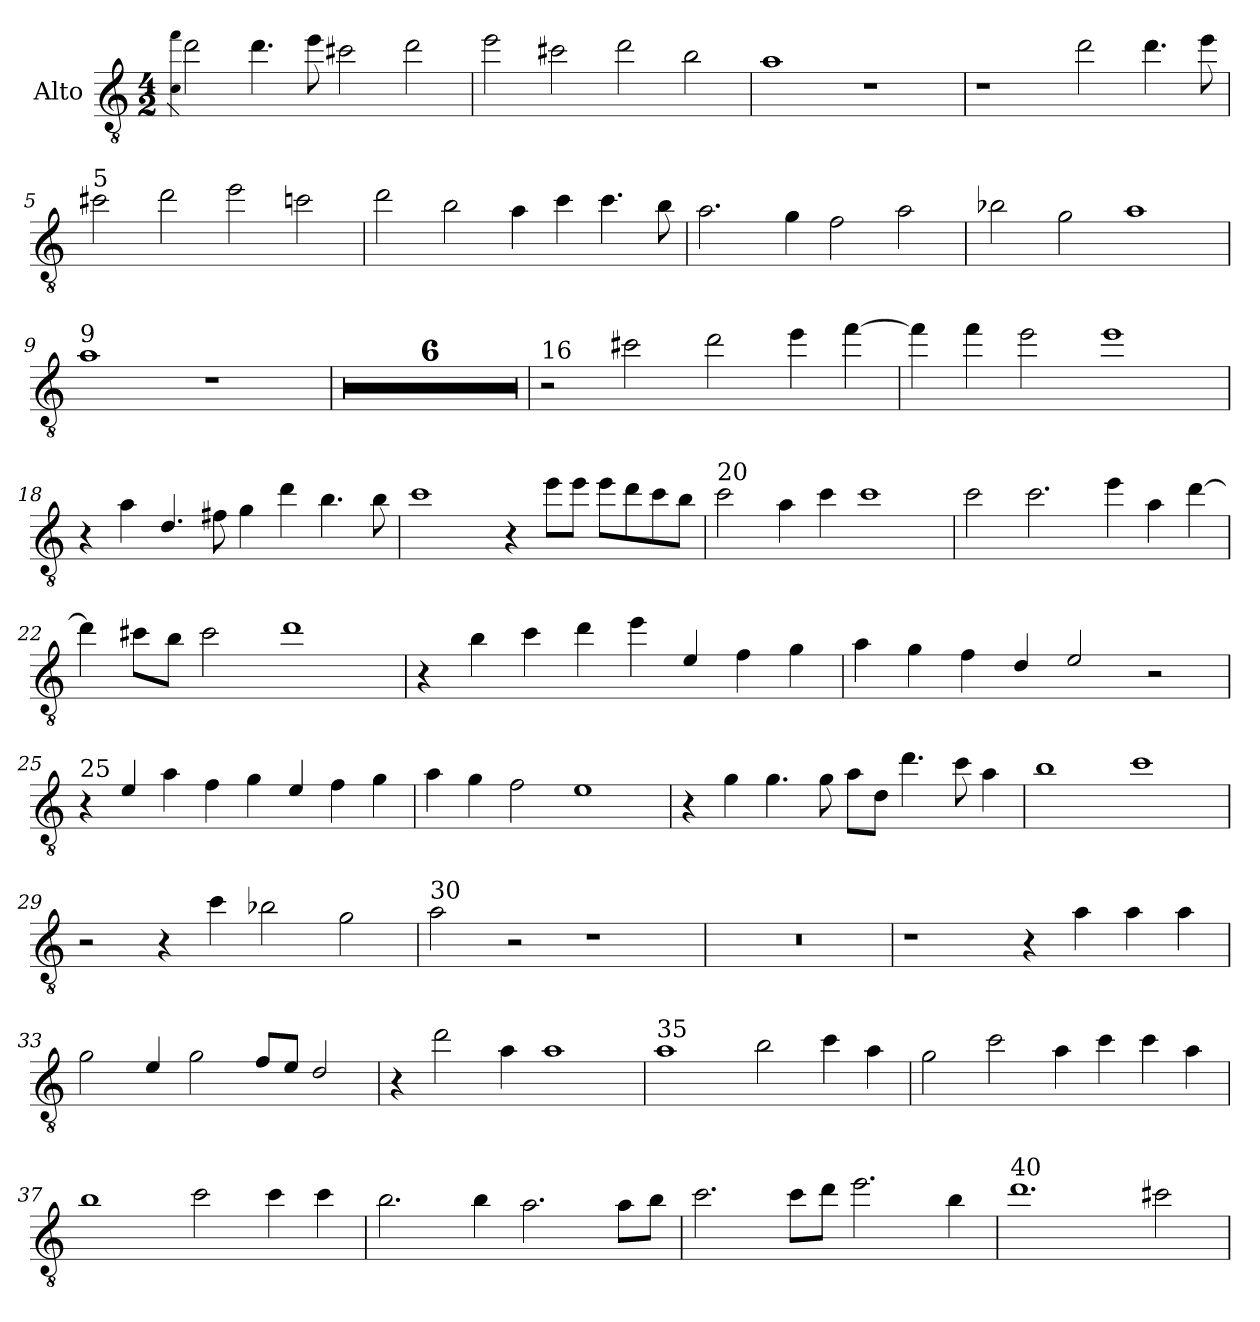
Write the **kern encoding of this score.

**kern
*part1
*staff1
*I"Alto
*clefGv2
*ITrd4c7
*k[b-]
*M4/2
=1
4qF 4qb-
2g\
4.g\
8a\
2f#X\
2g\
=2
2a\
2f#X\
2g\
2e\
=3
1d
1r
=4
1r
2g\
4.g\
8a\
!!LO:LB:g=z
=5
!LO:TX:a:t=5
2f#X\
2g\
2a\
2fn\
=6
2g\
2e\
4d\
4f\
4.f\
8e\
=7
2.d\
4c\
2B-\
2d\
=8
2e-X\
2c\
1d
=9
!LO:TX:a:t=9
1d
1r
!!LO:LB:g=z
=10
0r
=11
0r
=12
0r
=13
0r
=14
0r
=15
0r
=16
!LO:TX:a:t=16
2r
2f#X\
2g\
4a\
[4b-\
!!LO:LB:g=z
=17
4b-\]
4b-\
2a\
1a
=18
4r
4d\
4.G/
8Bn\
4c\
4g\
4.e\
8e\
!!LO:LB:g=z
=19
1f
4r
8a\L
8a\J
8a\L
8g\
8f\
8e\J
=20
!LO:TX:a:t=20
2f\
4d\
4f\
1f
=21
2f\
2.f\
4a\
4d\
[4g\
=22
4g\]
8f#X\L
8e\J
2f#\
1g
!!LO:LB:g=z
=23
4r
4e\
4f\
4g\
4a\
4A/
4B-\
4c\
=24
4d\
4c\
4B-\
4G/
2A/
2r
=25
!LO:TX:a:t=25
4r
4A/
4d\
4B-\
4c\
4A/
4B-\
4c\
!!LO:LB:g=z
=26
4d\
4c\
2B-\
1A
=27
4r
4c\
4.c\
8c\
8d\L
8G\J
4.g\
8f\
4d\
=28
1e
1f
=29
2r
4r
4f\
2e-X\
2c\
!!LO:LB:g=z
=30
!LO:TX:a:t=30
2d\
2r
1r
=31
0r
=32
1r
4r
4d\
4d\
4d\
=33
2c\
4A/
2c\
8B-/L
8A/J
2G/
=34
4r
2g\
4d\
1d
!!LO:LB:g=z
=35
!LO:TX:a:t=35
1d
2e\
4f\
4d\
=36
2c\
2f\
4d\
4f\
4f\
4d\
=37
1e
2f\
4f\
4f\
=38
2.e\
4e\
2.d\
8d\L
8e\J
!!LO:LB:g=z
=39
2.f\
8f\L
8g\J
2.a\
4e\
=40
!LO:TX:a:t=40
1.g
2f#X\
=
*-
